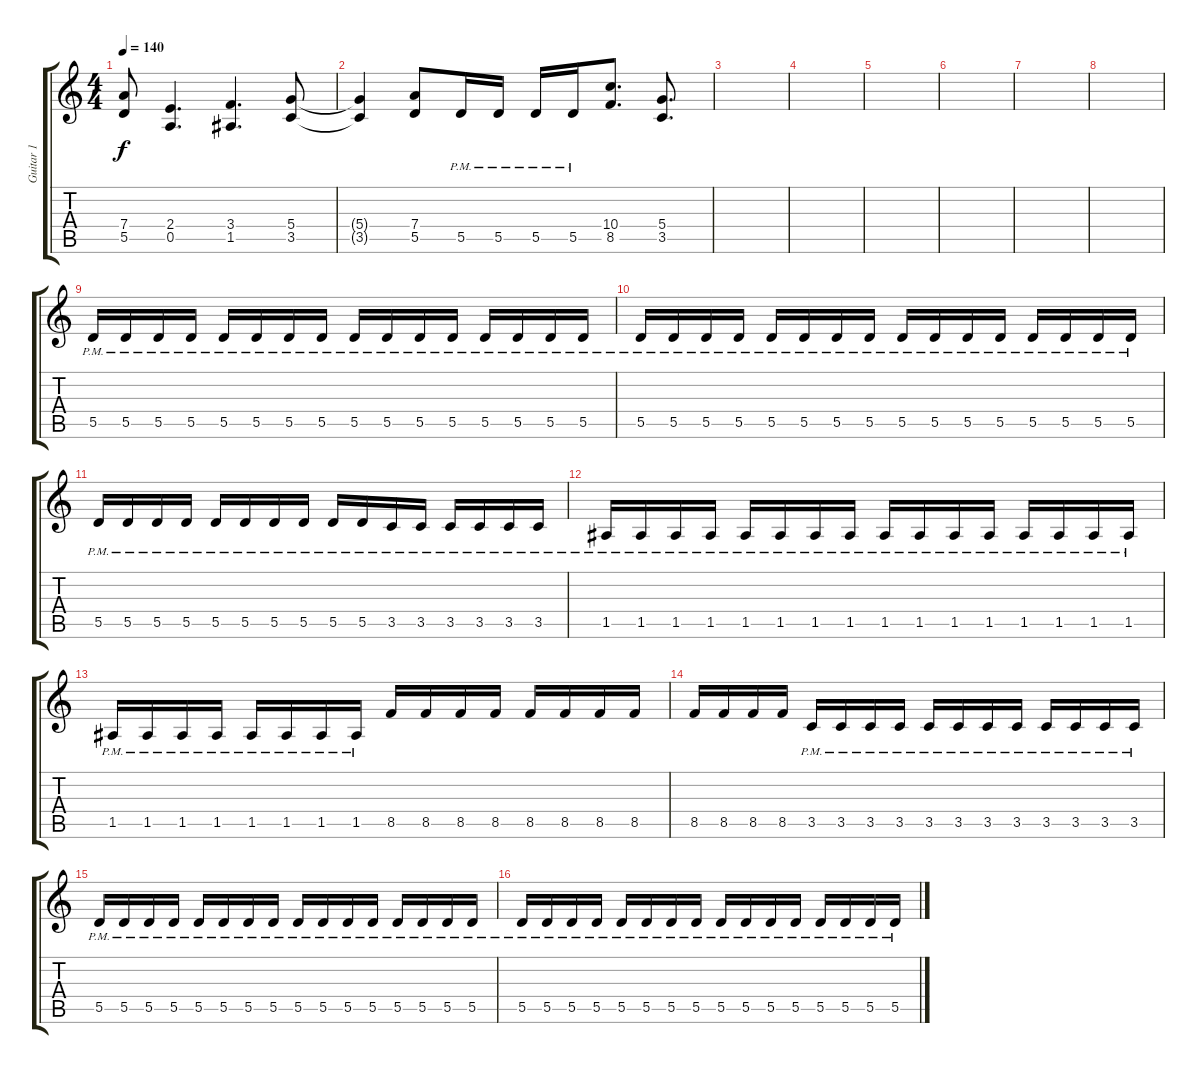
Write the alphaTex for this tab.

\track ("Guitar 1" "Guitar 1") {instrument distortionguitar}
\staff {score tabs}
\tuning (E4 B3 G3 D3 A2 E2) {hide}
\ts (4 4)
\tempo 140
\clef g2
\ks c
(7.4{t} 5.5{t}).8{dy f} (2.4 0.5).4{d} (3.4 1.5).4{d} (5.4 3.5).8 |
(5.4{t} 3.5{t}).4 (7.4 5.5).8 5.5{pm}.16 5.5{pm}.16 5.5{pm}.16 5.5{pm}.16 (10.4 8.5).8{d} (5.4 3.5).8{d} |
|
|
|
|
|
|
5.5{pm}.16{volume 13 balance 8} 5.5{pm}.16 5.5{pm}.16 5.5{pm}.16 5.5{pm}.16 5.5{pm}.16 5.5{pm}.16 5.5{pm}.16 5.5{pm}.16 5.5{pm}.16 5.5{pm}.16 5.5{pm}.16 5.5{pm}.16 5.5{pm}.16 5.5{pm}.16 5.5{pm}.16 |
5.5{pm}.16 5.5{pm}.16 5.5{pm}.16 5.5{pm}.16 5.5{pm}.16 5.5{pm}.16 5.5{pm}.16 5.5{pm}.16 5.5{pm}.16 5.5{pm}.16 5.5{pm}.16 5.5{pm}.16 5.5{pm}.16 5.5{pm}.16 5.5{pm}.16 5.5{pm}.16 |
5.5{pm}.16 5.5{pm}.16 5.5{pm}.16 5.5{pm}.16 5.5{pm}.16 5.5{pm}.16 5.5{pm}.16 5.5{pm}.16 5.5{pm}.16 5.5{pm}.16 3.5{pm}.16 3.5{pm}.16 3.5{pm}.16 3.5{pm}.16 3.5{pm}.16 3.5{pm}.16 |
1.5{pm}.16 1.5{pm}.16 1.5{pm}.16 1.5{pm}.16 1.5{pm}.16 1.5{pm}.16 1.5{pm}.16 1.5{pm}.16 1.5{pm}.16 1.5{pm}.16 1.5{pm}.16 1.5{pm}.16 1.5{pm}.16 1.5{pm}.16 1.5{pm}.16 1.5{pm}.16 |
1.5{pm}.16 1.5{pm}.16 1.5{pm}.16 1.5{pm}.16 1.5{pm}.16 1.5{pm}.16 1.5{pm}.16 1.5{pm}.16 8.5.16 8.5.16 8.5.16 8.5.16 8.5.16 8.5.16 8.5.16 8.5.16 |
8.5.16 8.5.16 8.5.16 8.5.16 3.5{pm}.16 3.5{pm}.16 3.5{pm}.16 3.5{pm}.16 3.5{pm}.16 3.5{pm}.16 3.5{pm}.16 3.5{pm}.16 3.5{pm}.16 3.5{pm}.16 3.5{pm}.16 3.5{pm}.16 |
5.5{pm}.16 5.5{pm}.16 5.5{pm}.16 5.5{pm}.16 5.5{pm}.16 5.5{pm}.16 5.5{pm}.16 5.5{pm}.16 5.5{pm}.16 5.5{pm}.16 5.5{pm}.16 5.5{pm}.16 5.5{pm}.16 5.5{pm}.16 5.5{pm}.16 5.5{pm}.16 |
5.5{pm}.16 5.5{pm}.16 5.5{pm}.16 5.5{pm}.16 5.5{pm}.16 5.5{pm}.16 5.5{pm}.16 5.5{pm}.16 5.5{pm}.16 5.5{pm}.16 5.5{pm}.16 5.5{pm}.16 5.5{pm}.16 5.5{pm}.16 5.5{pm}.16 5.5{pm}.16
